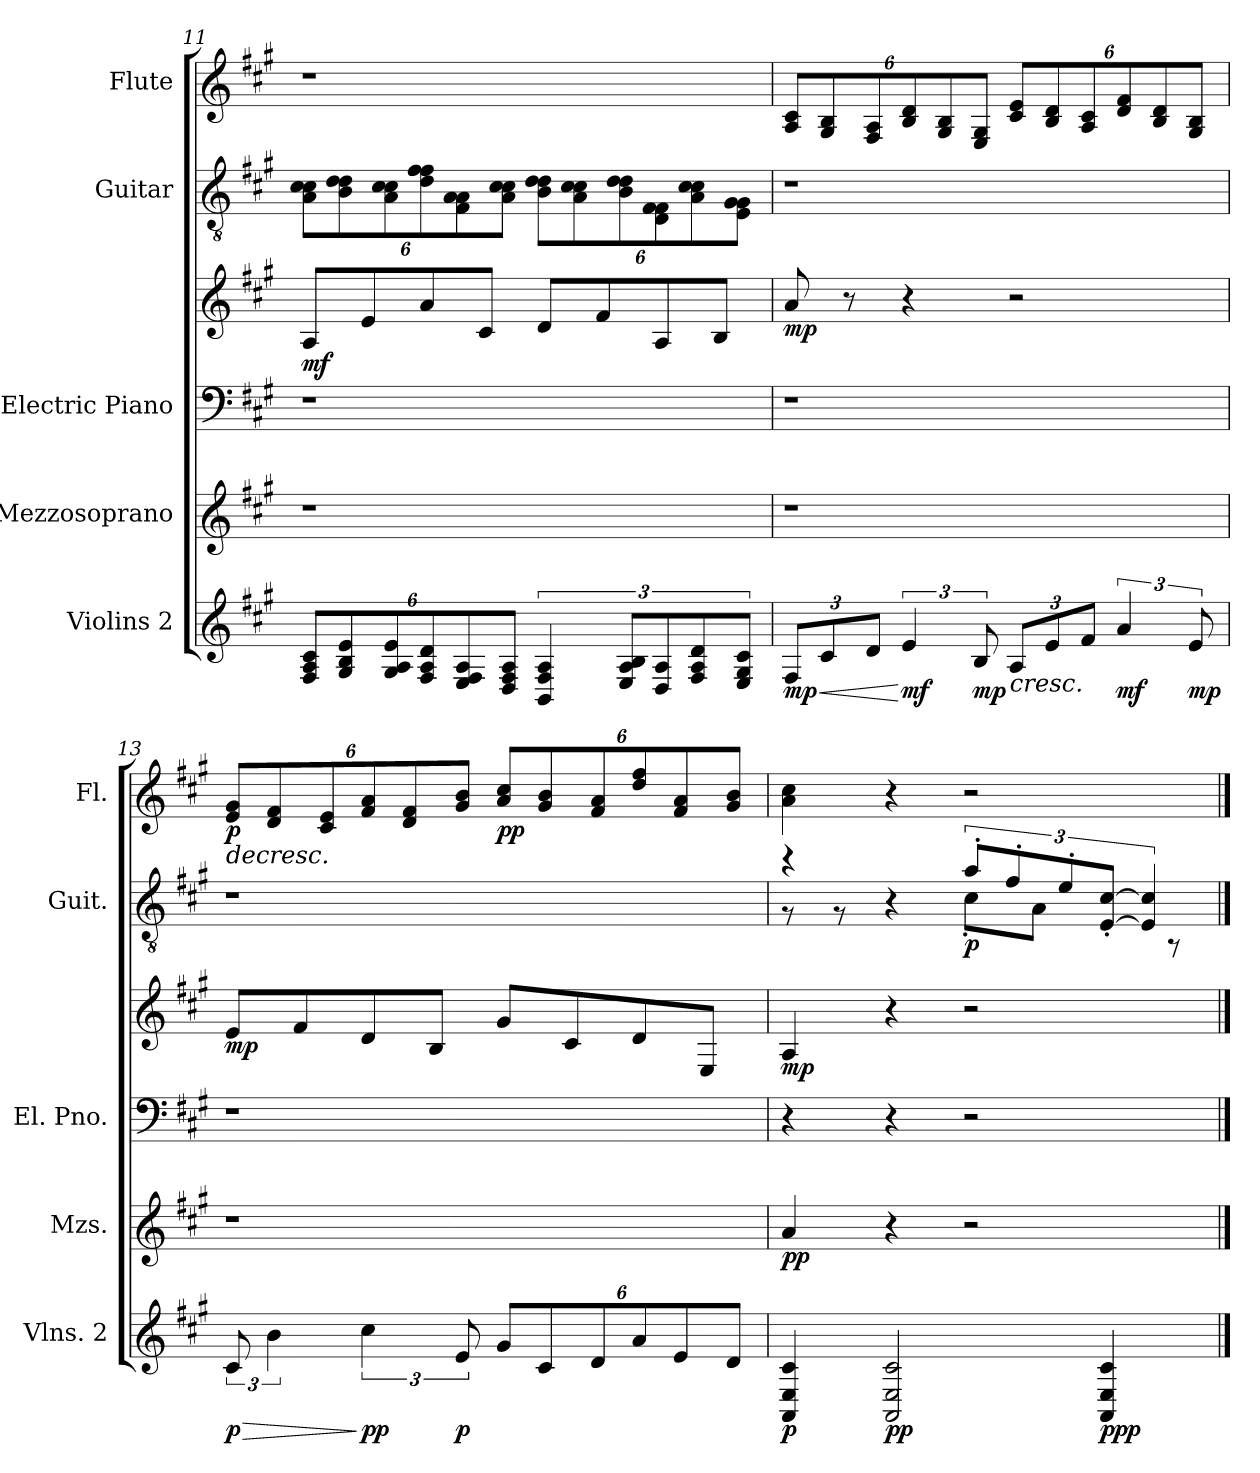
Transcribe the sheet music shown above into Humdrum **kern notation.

**kern	**dynam	**kern	**dynam	**kern	**kern	**dynam	**kern	**dynam	**kern	**dynam
*part5	*part5	*part4	*part4	*part3	*part3	*part3	*part2	*part2	*part1	*part1
*staff6	*staff6	*staff5	*staff5	*staff4	*staff3	*staff3/4	*staff2	*staff2	*staff1	*staff1
*I"Violins 2	*	*I"Mezzosoprano	*	*I"Electric Piano	*	*	*I"Guitar	*	*I"Flute	*
*I'Vlns. 2	*	*I'Mzs.	*	*I'El. Pno.	*	*	*I'Guit.	*	*I'Fl.	*
!!LO:PB:g=z
*clefG2	*	*clefG2	*	*clefF4	*clefG2	*	*clefGv2	*	*clefG2	*
*k[f#c#g#]	*	*k[f#c#g#]	*	*k[f#c#g#]	*k[f#c#g#]	*	*k[f#c#g#]	*	*k[f#c#g#]	*
*A:	*	*A:	*	*A:	*A:	*	*A:	*	*A:	*
*Xbrackettup	*	*	*	*	*	*	*Xbrackettup	*	*	*
=11	=11	=11	=11	=11	=11	=11	=11	=11	=11	=11
!	!	!	!	!	!	!LO:DY:b	!	!	!	!
12F#/ 12A/ 12c#/L	.	1r	.	1r	8A/L	mf	12A\ 12c#\ 12c#\L	.	1r	.
12G#/ 12B/ 12e/	.	.	.	.	.	.	12B\ 12d\ 12d\	.	.	.
.	.	.	.	.	8e/	.	.	.	.	.
12G#/ 12A/ 12e/	.	.	.	.	.	.	12A\ 12c#\ 12c#\	.	.	.
12F#/ 12A/ 12d/	.	.	.	.	8a/	.	12d\ 12f#\ 12f#\	.	.	.
12E/ 12F#/ 12A/	.	.	.	.	.	.	12F#\ 12A\ 12A\	.	.	.
.	.	.	.	.	8c#/J	.	.	.	.	.
12D/ 12F#/ 12A/J	.	.	.	.	.	.	12A\ 12c#\ 12c#\J	.	.	.
*brackettup	*	*	*	*	*	*	*	*	*	*
6BB/ 6F#/ 6A/	.	.	.	.	8d/L	.	12B\ 12d\ 12d\L	.	.	.
.	.	.	.	.	.	.	12A\ 12c#\ 12c#\	.	.	.
.	.	.	.	.	8f#/	.	.	.	.	.
12E/ 12A/ 12B/L	.	.	.	.	.	.	12B\ 12d\ 12d\	.	.	.
12D/ 12A/	.	.	.	.	8A/	.	12D\ 12F#\ 12F#\	.	.	.
12F#/ 12A/ 12d/	.	.	.	.	.	.	12A\ 12c#\ 12c#\	.	.	.
.	.	.	.	.	8B/J	.	.	.	.	.
12E/ 12G#/ 12c#/J	.	.	.	.	.	.	12E\ 12G#\ 12G#\J	.	.	.
=12	=12	=12	=12	=12	=12	=12	=12	=12	=12	=12
!	!LO:HP:b	!	!	!	!	!	!	!	!	!
*	*	*	*	*	*	*	*	*	*Xbrackettup	*
!	!LO:DY:n=1:b	!	!	!	!	!LO:DY:b	!	!	!	!
12F#/L	< mp	1r	.	1r	8a/	mp	1r	.	12A/ 12c#/L	.
12c#/	.	.	.	.	.	.	.	.	12G#/ 12B/	.
.	.	.	.	.	8r	.	.	.	.	.
12d/J	.	.	.	.	.	.	.	.	12F#/ 12A/	.
!	!LO:DY:n=2:b	!	!	!	!	!	!	!	!	!
6e/	[ mf	.	.	.	4r	.	.	.	12B/ 12d/	.
.	.	.	.	.	.	.	.	.	12G#/ 12B/	.
!	!LO:DY:n=3:b	!	!	!	!	!	!	!	!	!
12B/	mp	.	.	.	.	.	.	.	12E/ 12G#/J	.
!	!LO:HP:b	!	!	!	!	!	!	!	!	!
12A/L	<	.	.	.	2r	.	.	.	12c#/ 12e/L	.
12e/	.	.	.	.	.	.	.	.	12B/ 12d/	.
12f#/J	.	.	.	.	.	.	.	.	12A/ 12c#/	.
!	!LO:DY:n=4:b	!	!	!	!	!	!	!	!	!
6a/	mf	.	.	.	.	.	.	.	12d/ 12f#/	.
.	.	.	.	.	.	.	.	.	12B/ 12d/	.
!	!LO:DY:n=5:b	!	!	!	!	!	!	!	!	!
12e/	[ mp	.	.	.	.	.	.	.	12G#/ 12B/J	.
!!LO:LB:g=z
=13	=13	=13	=13	=13	=13	=13	=13	=13	=13	=13
!	!LO:HP:b	!	!	!	!	!	!	!	!	!LO:HP:b
!	!LO:DY:n=1:b	!	!	!	!	!LO:DY:b	!	!	!	!LO:DY:n=1:b
12c#/	> p	1r	.	1r	8e/L	mp	1r	.	12e/ 12g#/L	> p
6b\	.	.	.	.	.	.	.	.	12d/ 12f#/	.
.	.	.	.	.	8f#/	.	.	.	.	.
.	.	.	.	.	.	.	.	.	12c#/ 12e/	.
!	!LO:DY:n=2:b	!	!	!	!	!	!	!	!	!
6cc#\	] pp	.	.	.	8d/	.	.	.	12f#/ 12a/	.
.	.	.	.	.	.	.	.	.	12d/ 12f#/	.
.	.	.	.	.	8B/J	.	.	.	.	.
!	!LO:DY:n=3:b	!	!	!	!	!	!	!	!	!
12e/	p	.	.	.	.	.	.	.	12g#/ 12b/J	.
*Xbrackettup	*	*	*	*	*	*	*	*	*	*
!	!	!	!	!	!	!	!	!	!	!LO:DY:n=2:b
12g#/L	.	.	.	.	8g#/L	.	.	.	12a/ 12cc#/L	pp
12c#/	.	.	.	.	.	.	.	.	12g#/ 12b/	.
.	.	.	.	.	8c#/	.	.	.	.	.
12d/	.	.	.	.	.	.	.	.	12f#/ 12a/	.
12a/	.	.	.	.	8d/	.	.	.	12dd/ 12ff#/	.
12e/	.	.	.	.	.	.	.	.	12f#/ 12a/	.
.	.	.	.	.	8E/J	.	.	.	.	.
12d/J	.	.	.	.	.	.	.	.	12g#/ 12b/J	]
=14	=14	=14	=14	=14	=14	=14	=14	=14	=14	=14
*	*	*	*	*	*	*	*^	*	*	*
!	!LO:DY:b	!	!LO:DY:b	!	!	!LO:DY:b	!	!	!	!	!
4AA/ 4E/ 4c#/	p	4a/	pp	4r	4A/	mp	4r	8r	.	4a\ 4cc#\	.
.	.	.	.	.	.	.	.	8r	.	.	.
!	!LO:DY:b	!	!	!	!	!	!	!	!	!	!
2AA/ 2E/ 2c#/	pp	4r	.	4r	4r	.	4r	4ryy	.	4r	.
*	*	*	*	*	*	*	*brackettup	*	*	*	*
!	!	!	!	!	!	!	!	!	!LO:DY:b	!	!
.	.	2r	.	2r	2r	.	12a'/L	8c#'\L	p	2r	.
.	.	.	.	.	.	.	12f#'/	.	.	.	.
.	.	.	.	.	.	.	.	8A\J	.	.	.
.	.	.	.	.	.	.	12e'/	.	.	.	.
!	!LO:DY:b	!	!	!	!	!	!	!	!	!	!
4AA/ 4E/ 4c#/	ppp	.	.	.	.	.	[12E/' [12c#/'J	8ryy	.	.	.
.	.	.	.	.	.	.	6E/] 6c#/]	.	.	.	.
.	.	.	.	.	.	.	.	8r	.	.	.
*	*	*	*	*	*	*	*v	*v	*	*	*
==	==	==	==	==	==	==	==	==	==	==
*-	*-	*-	*-	*-	*-	*-	*-	*-	*-	*-
